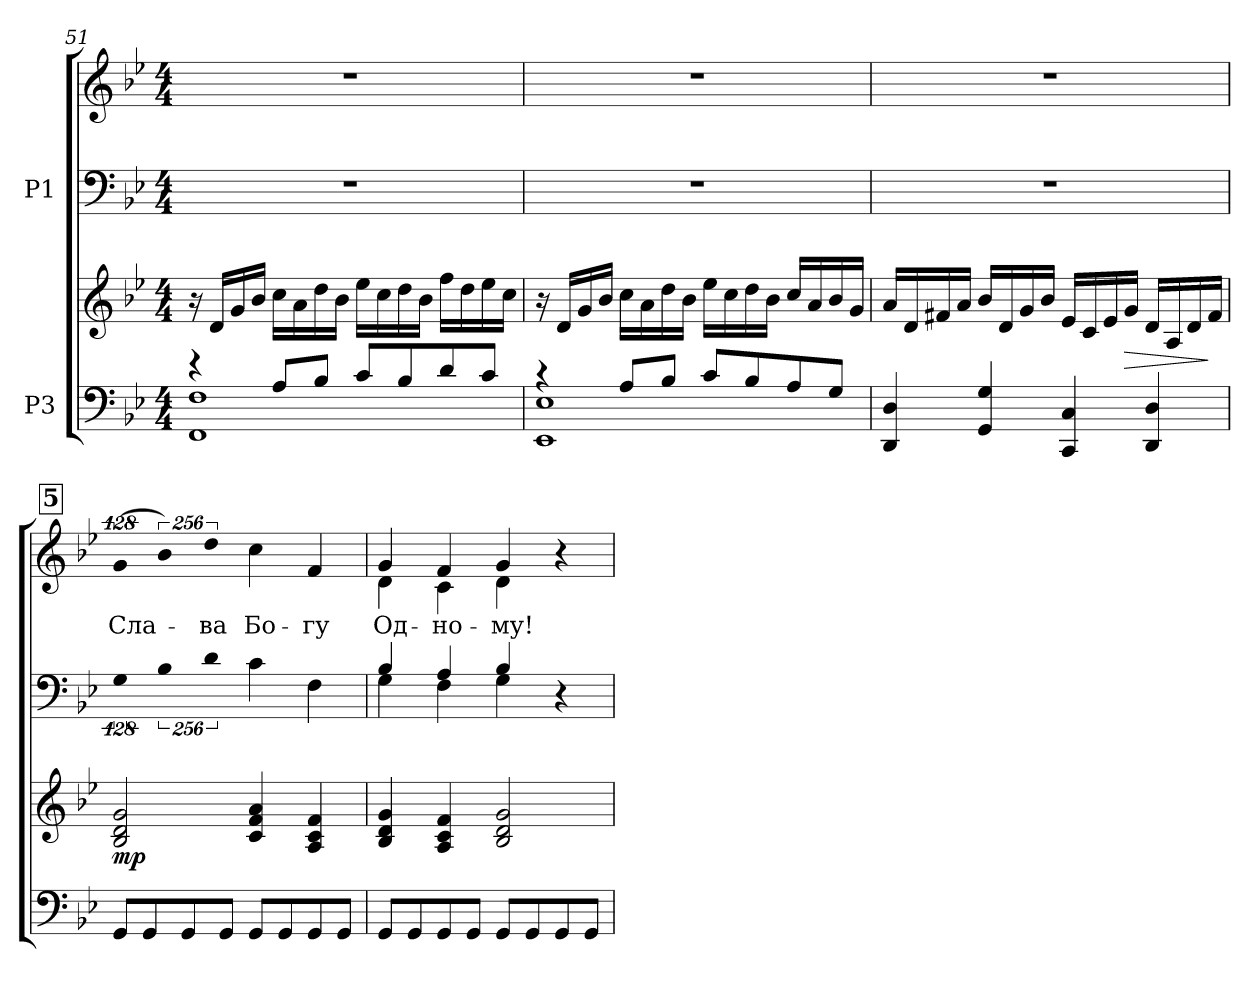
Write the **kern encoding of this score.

**kern	**kern	**dynam	**kern	**kern	**text	**dynam
*part2	*part2	*part2	*part1	*part1	*part1	*part1
*staff4	*staff3	*staff3/4	*staff2	*staff1	*staff1	*staff1/2
*I"P3	*	*	*I"P1	*	*	*
*clefF4	*clefG2	*	*clefF4	*clefG2	*	*
*k[b-e-]	*k[b-e-]	*	*k[b-e-]	*k[b-e-]	*	*
*B-:	*B-:	*	*B-:	*B-:	*	*
*M4/4	*M4/4	*	*M4/4	*M4/4	*	*
=51	=51	=51	=51	=51	=51	=51
*^	*	*	*	*	*	*
4r	1FFi 1Fi	16r	.	1r	1r	.	.
.	.	16di/LL	.	.	.	.	.
.	.	16gi/	.	.	.	.	.
.	.	16b-i/JJ	.	.	.	.	.
8Ai/L	.	16cci\LL	.	.	.	.	.
.	.	16ai\	.	.	.	.	.
8B-i/J	.	16ddi\	.	.	.	.	.
.	.	16b-i\JJ	.	.	.	.	.
8ci/L	.	16ee-i\LL	.	.	.	.	.
.	.	16cci\	.	.	.	.	.
8B-i/	.	16ddi\	.	.	.	.	.
.	.	16b-i\JJ	.	.	.	.	.
8di/	.	16ffi\LL	.	.	.	.	.
.	.	16ddi\	.	.	.	.	.
8ci/J	.	16ee-i\	.	.	.	.	.
.	.	16cci\JJ	.	.	.	.	.
=52	=52	=52	=52	=52	=52	=52	=52
4r	1EE-i 1E-i	16r	.	1r	1r	.	.
.	.	16di/LL	.	.	.	.	.
.	.	16gi/	.	.	.	.	.
.	.	16b-i/JJ	.	.	.	.	.
8Ai/L	.	16cci\LL	.	.	.	.	.
.	.	16ai\	.	.	.	.	.
8B-i/J	.	16ddi\	.	.	.	.	.
.	.	16b-i\JJ	.	.	.	.	.
8ci/L	.	16ee-i\LL	.	.	.	.	.
.	.	16cci\	.	.	.	.	.
8B-i/	.	16ddi\	.	.	.	.	.
.	.	16b-i\JJ	.	.	.	.	.
8Ai/	.	16cci/LL	.	.	.	.	.
.	.	16ai/	.	.	.	.	.
8Gi/J	.	16b-i/	.	.	.	.	.
.	.	16gi/JJ	.	.	.	.	.
*v	*v	*	*	*	*	*	*
=53	=53	=53	=53	=53	=53	=53
4DDi/ 4Di	16ai/LL	.	1r	1r	.	.
.	16di/	.	.	.	.	.
.	16f#Xi/	.	.	.	.	.
.	16ai/JJ	.	.	.	.	.
4GGi/ 4Gi	16b-i/LL	.	.	.	.	.
.	16di/	.	.	.	.	.
.	16gi/	.	.	.	.	.
.	16b-i/JJ	.	.	.	.	.
4CCi/ 4Ci	16e-i/LL	.	.	.	.	.
.	16ci/	.	.	.	.	.
.	16e-i/	.	.	.	.	.
!	!	!LO:HP:b	!	!	!	!
.	16gi/JJ	>	.	.	.	.
4DDi/ 4Di	16di/LL	.	.	.	.	.
.	16Ai/	.	.	.	.	.
.	16di/	.	.	.	.	.
.	16f#i/JJ	]	.	.	.	.
!!LO:LB:g=z
!!LO:REH:place=s1:color=#000000:enc=box:fs=15.7124:t=5
=54	=54	=54	=54	=54	=54	=54
!	!	!	!LO:N:vis=4	!LO:N:vis=4	!	!
!	!	!	!	!	!LO:LY:b:color=#000000	!
8GGi/L	2B-i/ 2di 2gi	mp	512%85Gi\	(512%85gi/	Сла-	mp mp
8GGi/	.	.	.	.	.	.
!	!	!	!LO:N:vis=4	!LO:N:vis=4	!	!
.	.	.	1024%171B-i\	1024%171b-i\)	.	.
8GGi/	.	.	.	.	.	.
!	!	!	!LO:N:vis=4	!LO:N:vis=4	!	!
!	!	!	!	!	!LO:LY:b:color=#000000	!
.	.	.	1024%171di\	1024%171ddi\	-ва	.
8GGi/J	.	.	.	.	.	.
!	!	!	!	!	!LO:LY:b:color=#000000	!
8GGi/L	4ci/ 4fi 4ai	.	4ci\	4cci\	Бо-	.
8GGi/	.	.	.	.	.	.
!	!	!	!	!	!LO:LY:b:color=#000000	!
8GGi/	4Ai/ 4ci 4fi	.	4Fi\	4fi/	-гу	.
8GGi/J	.	.	.	.	.	.
=55	=55	=55	=55	=55	=55	=55
*	*	*	*^	*	*	*
!	!	!	!	!	!	!LO:LY:b:color=#000000	!
*	*	*	*	*	*^	*	*
8GGi/L	4B-i/ 4di 4gi	.	4B-i/	4Gi\	4gi/	4di\	Од-	.
8GGi/	.	.	.	.	.	.	.	.
!	!	!	!	!	!	!	!LO:LY:b:color=#000000	!
8GGi/	4Ai/ 4ci 4fi	.	4Ai/	4Fi\	4fi/	4ci\	-но-	.
8GGi/J	.	.	.	.	.	.	.	.
!	!	!	!	!	!	!	!LO:LY:b:color=#000000	!
8GGi/L	2B-i/ 2di 2gi	.	4B-i/	4Gi\	4gi/	4di\	-му!	.
8GGi/	.	.	.	.	.	.	.	.
8GGi/	.	.	4r	4ryy	4r	4ryy	.	.
8GGi/J	.	.	.	.	.	.	.	.
*	*	*	*v	*v	*	*	*	*
*	*	*	*	*v	*v	*	*
=	=	=	=	=	=	=
*-	*-	*-	*-	*-	*-	*-
